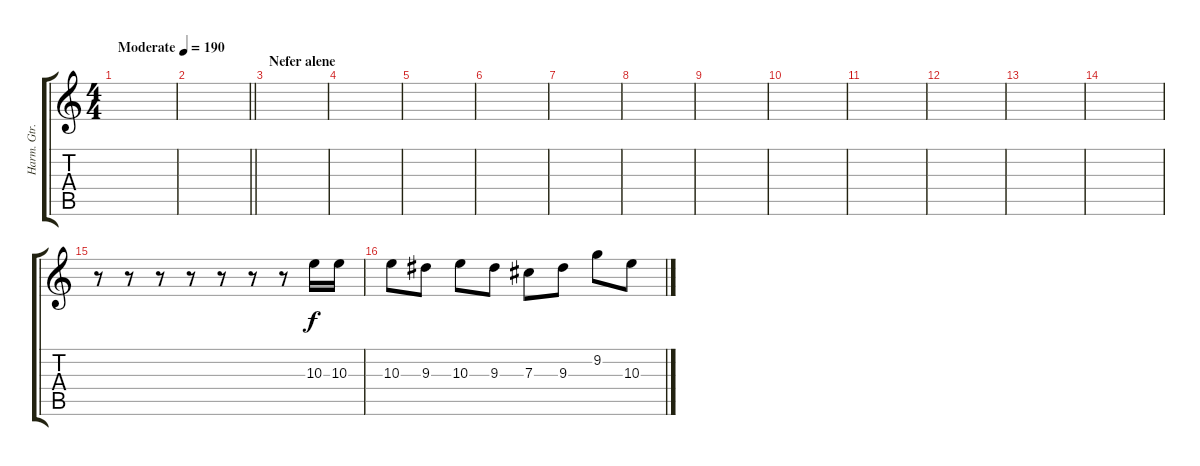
\track ("Harm. Gtr." "Harm. Gtr.") {instrument distortionguitar}
\staff {score tabs}
\tuning (Eb4 Bb3 Gb3 Db3 Ab2 Eb2) {hide}
\ts (4 4)
\tempo (190 "Moderate")
\clef g2
\ks c
|
\barLineRight lightlight
|
\section ("" "Nefer alene")
|
|
|
|
|
|
|
|
|
|
|
|
r.8 r.8 r.8 r.8 r.8 r.8 r.8 10.3.16 10.3.16 |
10.3.8 9.3.8 10.3.8 9.3.8 7.3.8 9.3.8 9.2.8 10.3.8
